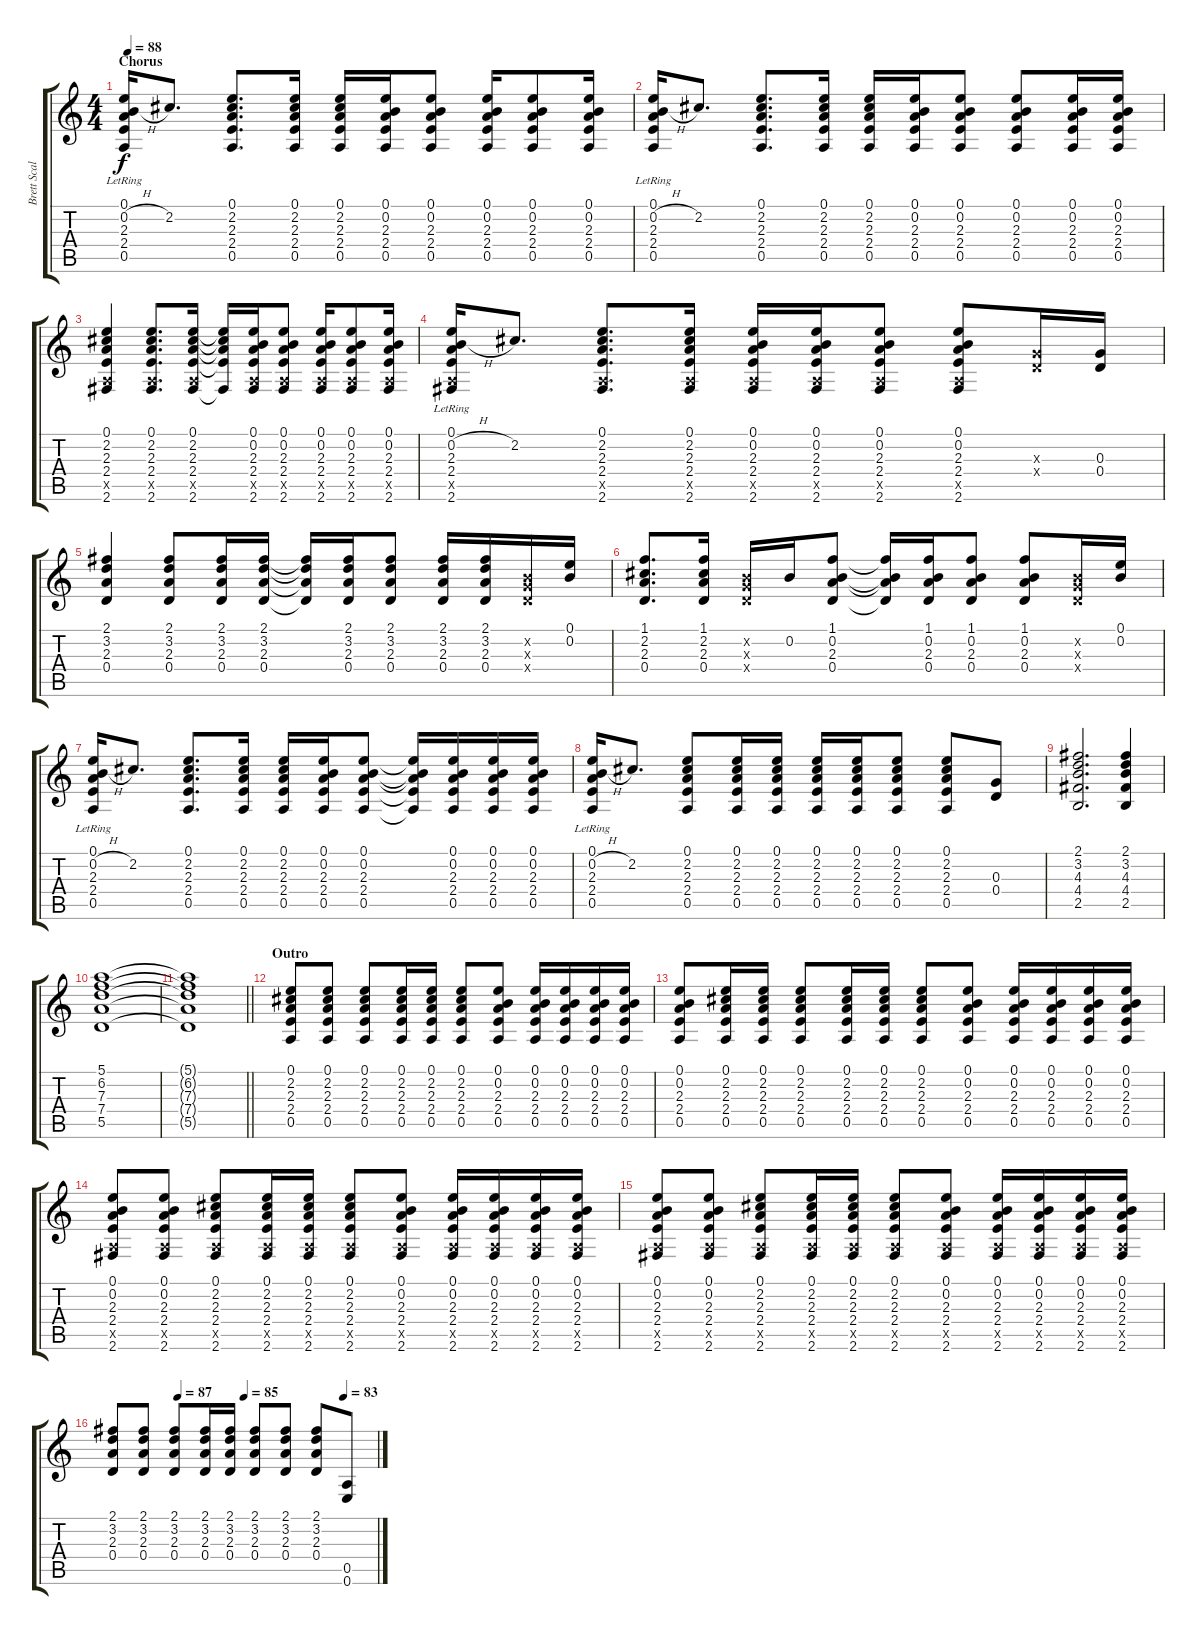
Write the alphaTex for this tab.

\track ("Brett Scallions (Rhythm Guitar)" "Brett Scal") {instrument electricguitarclean}
\staff {score tabs}
\tuning (E4 B3 G3 D3 A2 E2) {hide}
\ts (4 4)
\section ("" "Chorus")
\tempo 88
\clef g2
\ks c
(0.1{lr} 0.2{h} 2.3{lr} 2.4{lr} 0.5{lr}).16{dy f} 2.2.8{d} (0.1 2.2 2.3 2.4 0.5).8{d} (0.1 2.2 2.3 2.4 0.5).16 (0.1 2.2 2.3 2.4 0.5).16 (0.1 0.2 2.3 2.4 0.5).16 (0.1 0.2 2.3 2.4 0.5).8 (0.1 0.2 2.3 2.4 0.5).16 (0.1 0.2 2.3 2.4 0.5).8 (0.1 0.2 2.3 2.4 0.5).16 |
(0.1{lr} 0.2{h} 2.3{lr} 2.4{lr} 0.5{lr}).16 2.2.8{d} (0.1 2.2 2.3 2.4 0.5).8{d} (0.1 2.2 2.3 2.4 0.5).16 (0.1 2.2 2.3 2.4 0.5).16 (0.1 0.2 2.3 2.4 0.5).16 (0.1 0.2 2.3 2.4 0.5).8 (0.1 0.2 2.3 2.4 0.5).8 (0.1 0.2 2.3 2.4 0.5).16 (0.1 0.2 2.3 2.4 0.5).16 |
(0.1 2.2 2.3 2.4 0.5{x} 2.6).4 (0.1 2.2 2.3 2.4 0.5{x} 2.6).8{d} (0.1 2.2 2.3 2.4 0.5{x} 2.6).16 (0.1{t} 2.2{t} 2.3{t} 2.4{t} 2.6{t}).16 (0.1 0.2 2.3 2.4 0.5{x} 2.6).16 (0.1 0.2 2.3 2.4 0.5{x} 2.6).8 (0.1 0.2 2.3 2.4 0.5{x} 2.6).16 (0.1 0.2 2.3 2.4 0.5{x} 2.6).8 (0.1 0.2 2.3 2.4 0.5{x} 2.6).16 |
(0.1{lr} 0.2{h} 2.3{lr} 2.4{lr} 0.5{x} 2.6{lr}).16 2.2.8{d} (0.1 2.2 2.3 2.4 0.5{x} 2.6).8{d} (0.1 2.2 2.3 2.4 0.5{x} 2.6).16 (0.1 0.2 2.3 2.4 0.5{x} 2.6).16 (0.1 0.2 2.3 2.4 0.5{x} 2.6).16 (0.1 0.2 2.3 2.4 0.5{x} 2.6).8 (0.1 0.2 2.3 2.4 0.5{x} 2.6).8 (0.3{x} 0.4{x}).16 (0.3 0.4).16 |
(2.1 3.2 2.3 0.4).4 (2.1 3.2 2.3 0.4).8 (2.1 3.2 2.3 0.4).16 (2.1 3.2 2.3 0.4).16 (2.1{t} 3.2{t} 2.3{t} 0.4{t}).16 (2.1 3.2 2.3 0.4).16 (2.1 3.2 2.3 0.4).8 (2.1 3.2 2.3 0.4).16 (2.1 3.2 2.3 0.4).16 (0.2{x} 0.3{x} 0.4{x}).16 (0.1 0.2).16 |
(1.1 2.2 2.3 0.4).8{d} (1.1 2.2 2.3 0.4).16 (0.2{x} 0.3{x} 0.4{x}).16 0.2.16 (1.1 0.2 2.3 0.4).8 (1.1{t} 0.2{t} 2.3{t} 0.4{t}).16 (1.1 0.2 2.3 0.4).16 (1.1 0.2 2.3 0.4).8 (1.1 0.2 2.3 0.4).8 (0.2{x} 0.3{x} 0.4{x}).16 (0.1 0.2).16 |
(0.1{lr} 0.2{h} 2.3{lr} 2.4{lr} 0.5{lr}).16 2.2.8{d} (0.1 2.2 2.3 2.4 0.5).8{d} (0.1 2.2 2.3 2.4 0.5).16 (0.1 2.2 2.3 2.4 0.5).16 (0.1 0.2 2.3 2.4 0.5).16 (0.1 0.2 2.3 2.4 0.5).8 (0.1{t} 0.2{t} 2.3{t} 2.4{t} 0.5{t}).16 (0.1 0.2 2.3 2.4 0.5).16 (0.1 0.2 2.3 2.4 0.5).16 (0.1 0.2 2.3 2.4 0.5).16 |
(0.1{lr} 0.2{h} 2.3{lr} 2.4{lr} 0.5{lr}).16 2.2.8{d} (0.1 2.2 2.3 2.4 0.5).8 (0.1 2.2 2.3 2.4 0.5).16 (0.1 2.2 2.3 2.4 0.5).16 (0.1 2.2 2.3 2.4 0.5).16 (0.1 2.2 2.3 2.4 0.5).16 (0.1 2.2 2.3 2.4 0.5).8 (0.1 2.2 2.3 2.4 0.5).8 (0.3 0.4).8 |
(2.1 3.2 4.3 4.4 2.5).2{d} (2.1 3.2 4.3 4.4 2.5).4 |
(5.1 6.2 7.3 7.4 5.5).1 |
\barLineRight lightlight
(5.1{t} 6.2{t} 7.3{t} 7.4{t} 5.5{t}).1 |
\section ("" "Outro")
(0.1 2.2 2.3 2.4 0.5).8 (0.1 2.2 2.3 2.4 0.5).8 (0.1 2.2 2.3 2.4 0.5).8 (0.1 2.2 2.3 2.4 0.5).16 (0.1 2.2 2.3 2.4 0.5).16 (0.1 2.2 2.3 2.4 0.5).8 (0.1 0.2 2.3 2.4 0.5).8 (0.1 0.2 2.3 2.4 0.5).16 (0.1 0.2 2.3 2.4 0.5).16 (0.1 0.2 2.3 2.4 0.5).16 (0.1 0.2 2.3 2.4 0.5).16 |
(0.1 0.2 2.3 2.4 0.5).8 (0.1 2.2 2.3 2.4 0.5).16 (0.1 2.2 2.3 2.4 0.5).16 (0.1 2.2 2.3 2.4 0.5).8 (0.1 2.2 2.3 2.4 0.5).16 (0.1 2.2 2.3 2.4 0.5).16 (0.1 2.2 2.3 2.4 0.5).8 (0.1 0.2 2.3 2.4 0.5).8 (0.1 0.2 2.3 2.4 0.5).16 (0.1 0.2 2.3 2.4 0.5).16 (0.1 0.2 2.3 2.4 0.5).16 (0.1 0.2 2.3 2.4 0.5).16 |
(0.1 0.2 2.3 2.4 0.5{x} 2.6).8 (0.1 0.2 2.3 2.4 0.5{x} 2.6).8 (0.1 2.2 2.3 2.4 0.5{x} 2.6).8 (0.1 2.2 2.3 2.4 0.5{x} 2.6).16 (0.1 2.2 2.3 2.4 0.5{x} 2.6).16 (0.1 2.2 2.3 2.4 0.5{x} 2.6).8 (0.1 0.2 2.3 2.4 0.5{x} 2.6).8 (0.1 0.2 2.3 2.4 0.5{x} 2.6).16 (0.1 0.2 2.3 2.4 0.5{x} 2.6).16 (0.1 0.2 2.3 2.4 0.5{x} 2.6).16 (0.1 0.2 2.3 2.4 0.5{x} 2.6).16 |
(0.1 0.2 2.3 2.4 0.5{x} 2.6).8 (0.1 0.2 2.3 2.4 0.5{x} 2.6).8 (0.1 2.2 2.3 2.4 0.5{x} 2.6).8 (0.1 2.2 2.3 2.4 0.5{x} 2.6).16 (0.1 2.2 2.3 2.4 0.5{x} 2.6).16 (0.1 2.2 2.3 2.4 0.5{x} 2.6).8 (0.1 0.2 2.3 2.4 0.5{x} 2.6).8 (0.1 0.2 2.3 2.4 0.5{x} 2.6).16 (0.1 0.2 2.3 2.4 0.5{x} 2.6).16 (0.1 0.2 2.3 2.4 0.5{x} 2.6).16 (0.1 0.2 2.3 2.4 0.5{x} 2.6).16 |
\tempo (87 0.25)
\tempo (85 0.5)
\tempo (83 0.875)
(2.1 3.2 2.3 0.4).8 (2.1 3.2 2.3 0.4).8 (2.1 3.2 2.3 0.4).8 (2.1 3.2 2.3 0.4).16 (2.1 3.2 2.3 0.4).16 (2.1 3.2 2.3 0.4).8 (2.1 3.2 2.3 0.4).8 (2.1 3.2 2.3 0.4).8 (0.5 0.6).8
